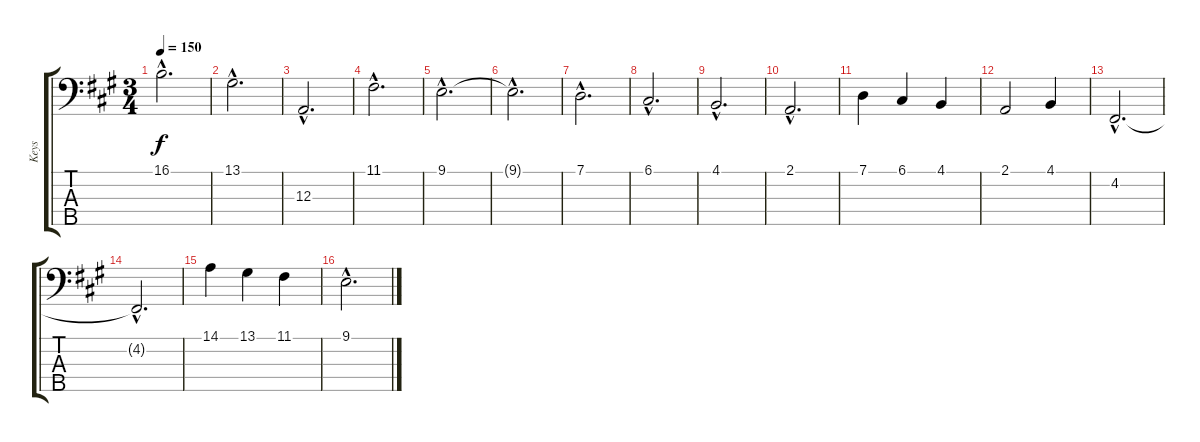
\track ("Keys" "Keys") {instrument stringensemble2}
\staff {score tabs}
\tuning (G2 D2 A1 E1 B0) {hide}
\ts (3 4)
\tempo 150
\clef f4
\ks f#minor
16.1{hac}.2{d dy f} |
13.1{hac}.2{d} |
12.3{hac}.2{d} |
11.1{hac}.2{d} |
9.1{hac}.2{d} |
9.1{hac t}.2{d} |
7.1{hac}.2{d} |
6.1{hac}.2{d} |
4.1{hac}.2{d} |
2.1{hac}.2{d} |
7.1.4 6.1.4 4.1.4 |
2.1.2 4.1.4 |
4.2{hac}.2{d} |
4.2{hac t}.2{d} |
14.1.4 13.1.4 11.1.4 |
9.1{hac}.2{d}
